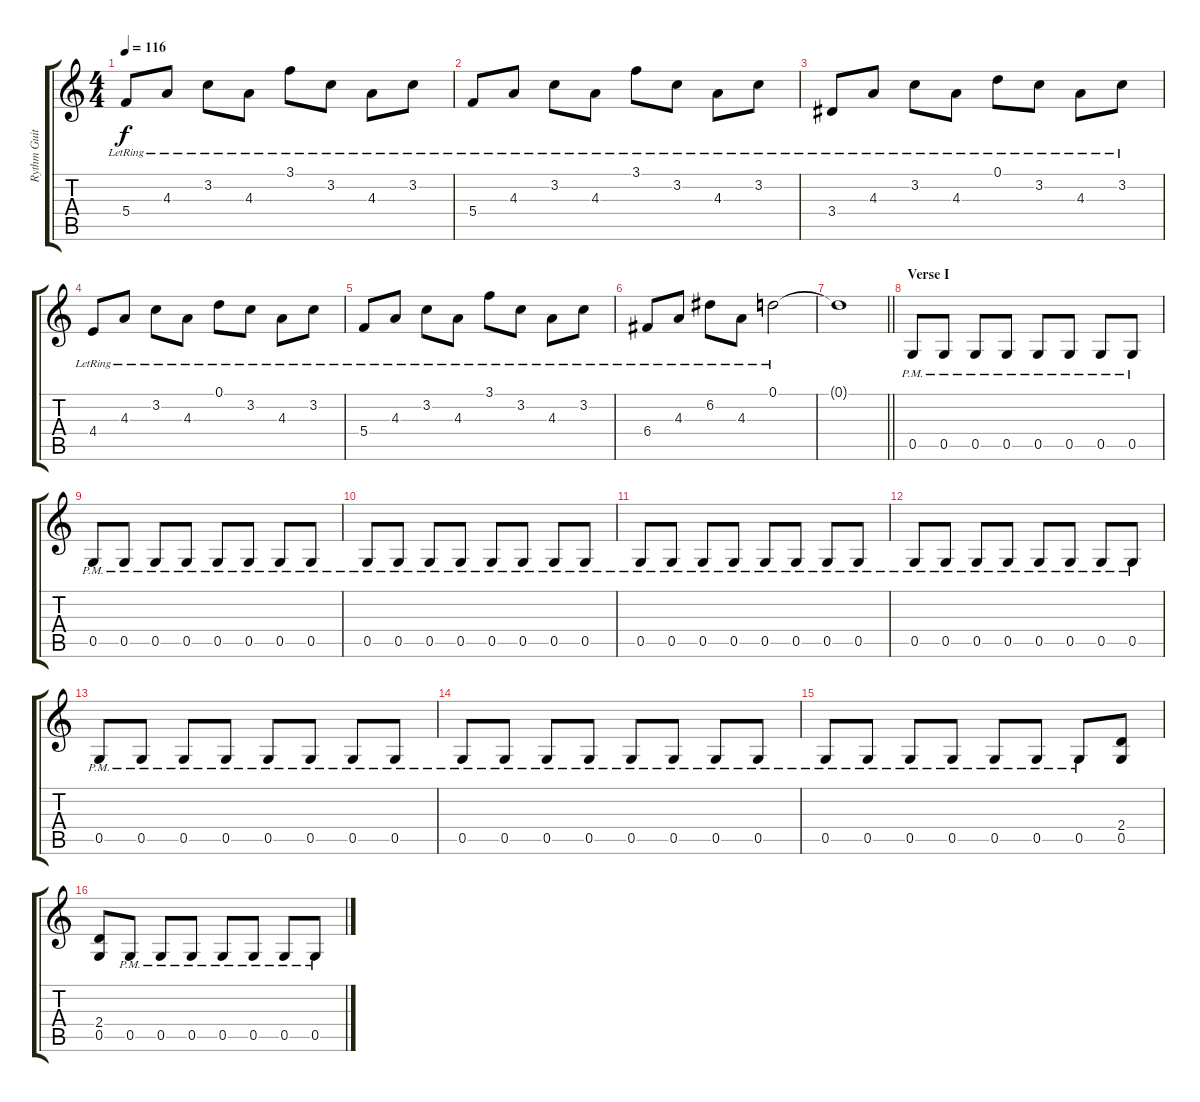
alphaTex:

\track ("Rythm Guitar II" "Rythm Guit") {instrument overdrivenguitar}
\staff {score tabs}
\tuning (D4 A3 F3 C3 G2 D2) {hide}
\ts (4 4)
\tempo 116
\clef g2
\ks c
5.4{lr}.8{dy f} 4.3{lr}.8 3.2{lr}.8 4.3{lr}.8 3.1{lr}.8 3.2{lr}.8 4.3{lr}.8 3.2{lr}.8 |
5.4{lr}.8 4.3{lr}.8 3.2{lr}.8 4.3{lr}.8 3.1{lr}.8 3.2{lr}.8 4.3{lr}.8 3.2{lr}.8 |
3.4{lr}.8 4.3{lr}.8 3.2{lr}.8 4.3{lr}.8 0.1{lr}.8 3.2{lr}.8 4.3{lr}.8 3.2{lr}.8 |
4.4{lr}.8 4.3{lr}.8 3.2{lr}.8 4.3{lr}.8 0.1{lr}.8 3.2{lr}.8 4.3{lr}.8 3.2{lr}.8 |
5.4{lr}.8 4.3{lr}.8 3.2{lr}.8 4.3{lr}.8 3.1{lr}.8 3.2{lr}.8 4.3{lr}.8 3.2{lr}.8 |
6.4{lr}.8 4.3{lr}.8 6.2{lr}.8 4.3{lr}.8 0.1{lr}.2 |
\barLineRight lightlight
0.1{t}.1 |
\section ("" "Verse I")
0.5{pm}.8 0.5{pm}.8 0.5{pm}.8 0.5{pm}.8 0.5{pm}.8 0.5{pm}.8 0.5{pm}.8 0.5{pm}.8 |
0.5{pm}.8 0.5{pm}.8 0.5{pm}.8 0.5{pm}.8 0.5{pm}.8 0.5{pm}.8 0.5{pm}.8 0.5{pm}.8 |
0.5{pm}.8 0.5{pm}.8 0.5{pm}.8 0.5{pm}.8 0.5{pm}.8 0.5{pm}.8 0.5{pm}.8 0.5{pm}.8 |
0.5{pm}.8 0.5{pm}.8 0.5{pm}.8 0.5{pm}.8 0.5{pm}.8 0.5{pm}.8 0.5{pm}.8 0.5{pm}.8 |
0.5{pm}.8 0.5{pm}.8 0.5{pm}.8 0.5{pm}.8 0.5{pm}.8 0.5{pm}.8 0.5{pm}.8 0.5{pm}.8 |
0.5{pm}.8 0.5{pm}.8 0.5{pm}.8 0.5{pm}.8 0.5{pm}.8 0.5{pm}.8 0.5{pm}.8 0.5{pm}.8 |
0.5{pm}.8 0.5{pm}.8 0.5{pm}.8 0.5{pm}.8 0.5{pm}.8 0.5{pm}.8 0.5{pm}.8 0.5{pm}.8 |
0.5{pm}.8 0.5{pm}.8 0.5{pm}.8 0.5{pm}.8 0.5{pm}.8 0.5{pm}.8 0.5{pm}.8 (2.4 0.5).8 |
(2.4 0.5).8 0.5{pm}.8 0.5{pm}.8 0.5{pm}.8 0.5{pm}.8 0.5{pm}.8 0.5{pm}.8 0.5{pm}.8
